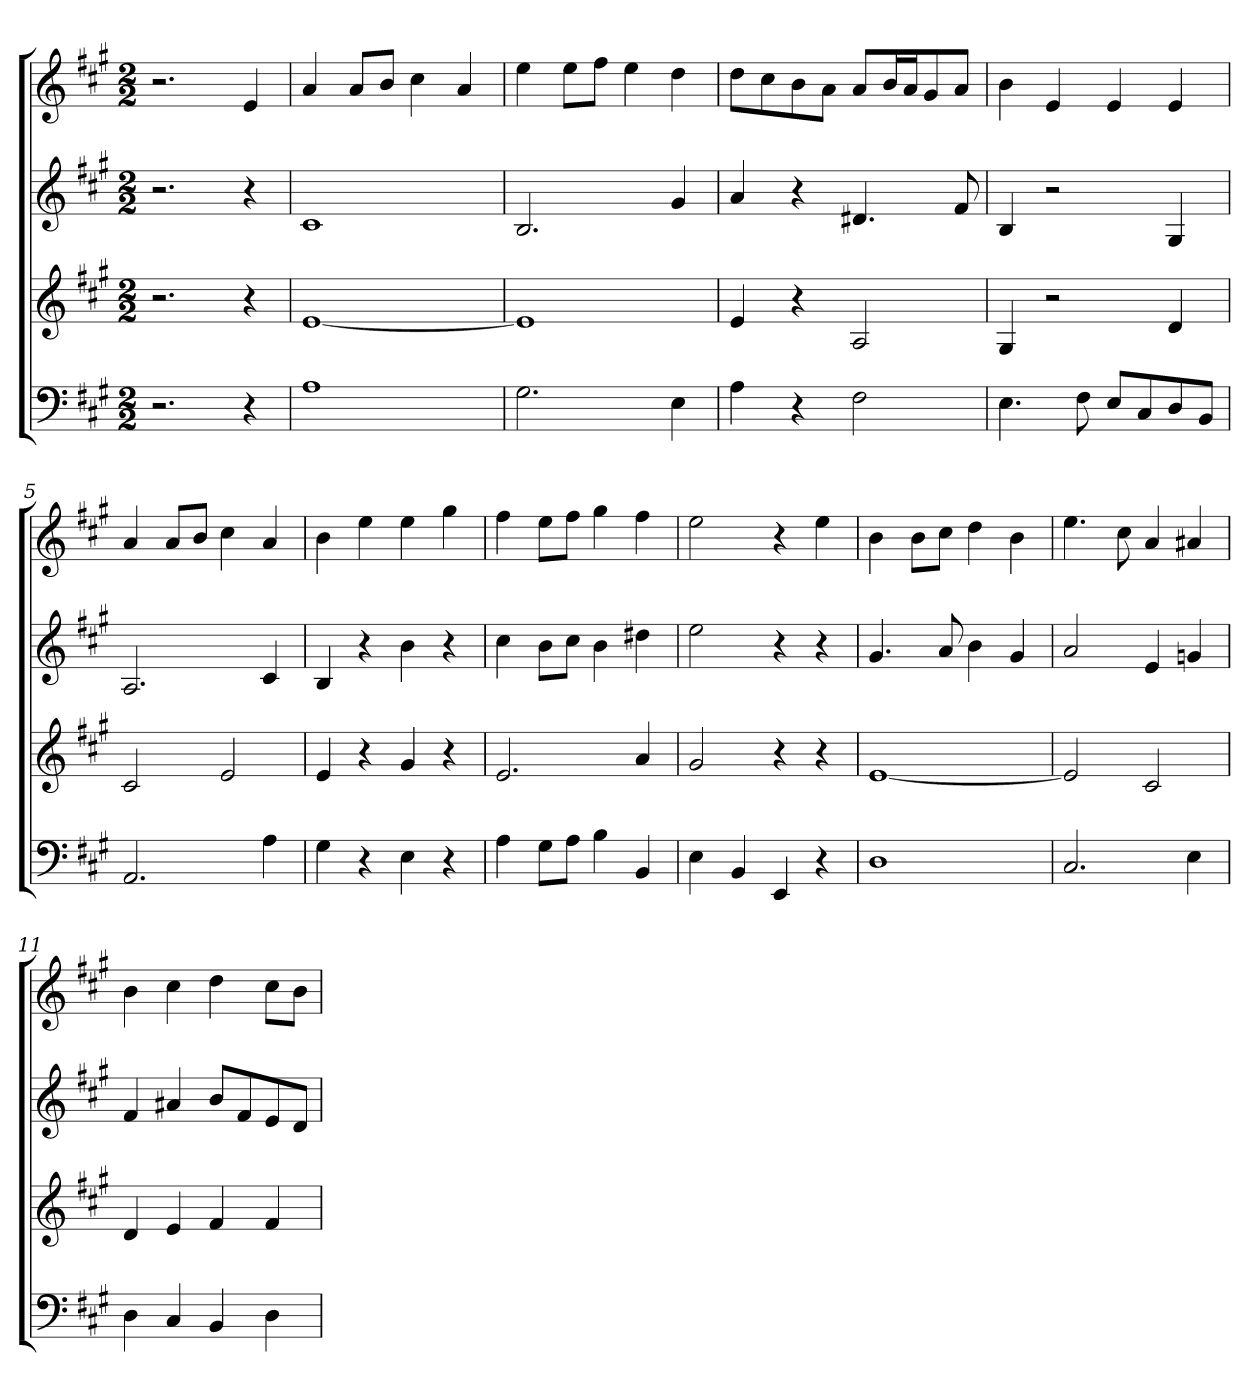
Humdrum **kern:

**kern	**kern	**kern	**kern
*part4	*part3	*part2	*part1
*staff4	*staff3	*staff2	*staff1
*k[f#c#g#]	*k[f#c#g#]	*k[f#c#g#]	*k[f#c#g#]
*A:	*A:	*A:	*A:
*M2/2	*M2/2	*M2/2	*M2/2
=	=	=	=
2.r	2.r	2.r	2.r
4r	4r	4r	4e
=1	=1	=1	=1
1A	[1e	1c#	4a
.	.	.	8aL
.	.	.	8bJ
.	.	.	4cc#
.	.	.	4a
=2	=2	=2	=2
2.G#	1e]	2.B	4ee
.	.	.	8eeL
.	.	.	8ff#J
.	.	.	4ee
4E	.	4g#	4dd
=3	=3	=3	=3
4A	4e	4a	8ddL
.	.	.	8cc#
4r	4r	4r	8b
.	.	.	8aJ
2F#	2A	4.d#X	8aL
.	.	.	16bL
.	.	.	16aJ
.	.	.	8g#
.	.	8f#	8aJ
=4	=4	=4	=4
4.E	4G#	4B	4b
.	2r	2r	4e
8F#	.	.	.
8EL	.	.	4e
8C#	.	.	.
8D	4d	4G#	4e
8BBJ	.	.	.
=5	=5	=5	=5
2.AA	2c#	2.A	4a
.	.	.	8aL
.	.	.	8bJ
.	2e	.	4cc#
4A	.	4c#	4a
=6	=6	=6	=6
4G#	4e	4B	4b
4r	4r	4r	4ee
4E	4g#	4b	4ee
4r	4r	4r	4gg#
=7	=7	=7	=7
4A	2.e	4cc#	4ff#
8G#L	.	8bL	8eeL
8AJ	.	8cc#J	8ff#J
4B	.	4b	4gg#
4BB	4a	4dd#X	4ff#
=8	=8	=8	=8
4E	2g#	2ee	2ee
4BB	.	.	.
4EE	4r	4r	4r
4r	4r	4r	4ee
=9	=9	=9	=9
1D	[1e	4.g#	4b
.	.	.	8bL
.	.	8a	8cc#J
.	.	4b	4dd
.	.	4g#	4b
=10	=10	=10	=10
2.C#	2e]	2a	4.ee
.	.	.	8cc#
.	2c#	4e	4a
4E	.	4gn	4a#X
=11	=11	=11	=11
4D	4d	4f#	4b
4C#	4e	4a#X	4cc#
4BB	4f#	8bL	4dd
.	.	8f#	.
4D	4f#	8e	8cc#L
.	.	8dJ	8bJ
=	=	=	=
*-	*-	*-	*-
